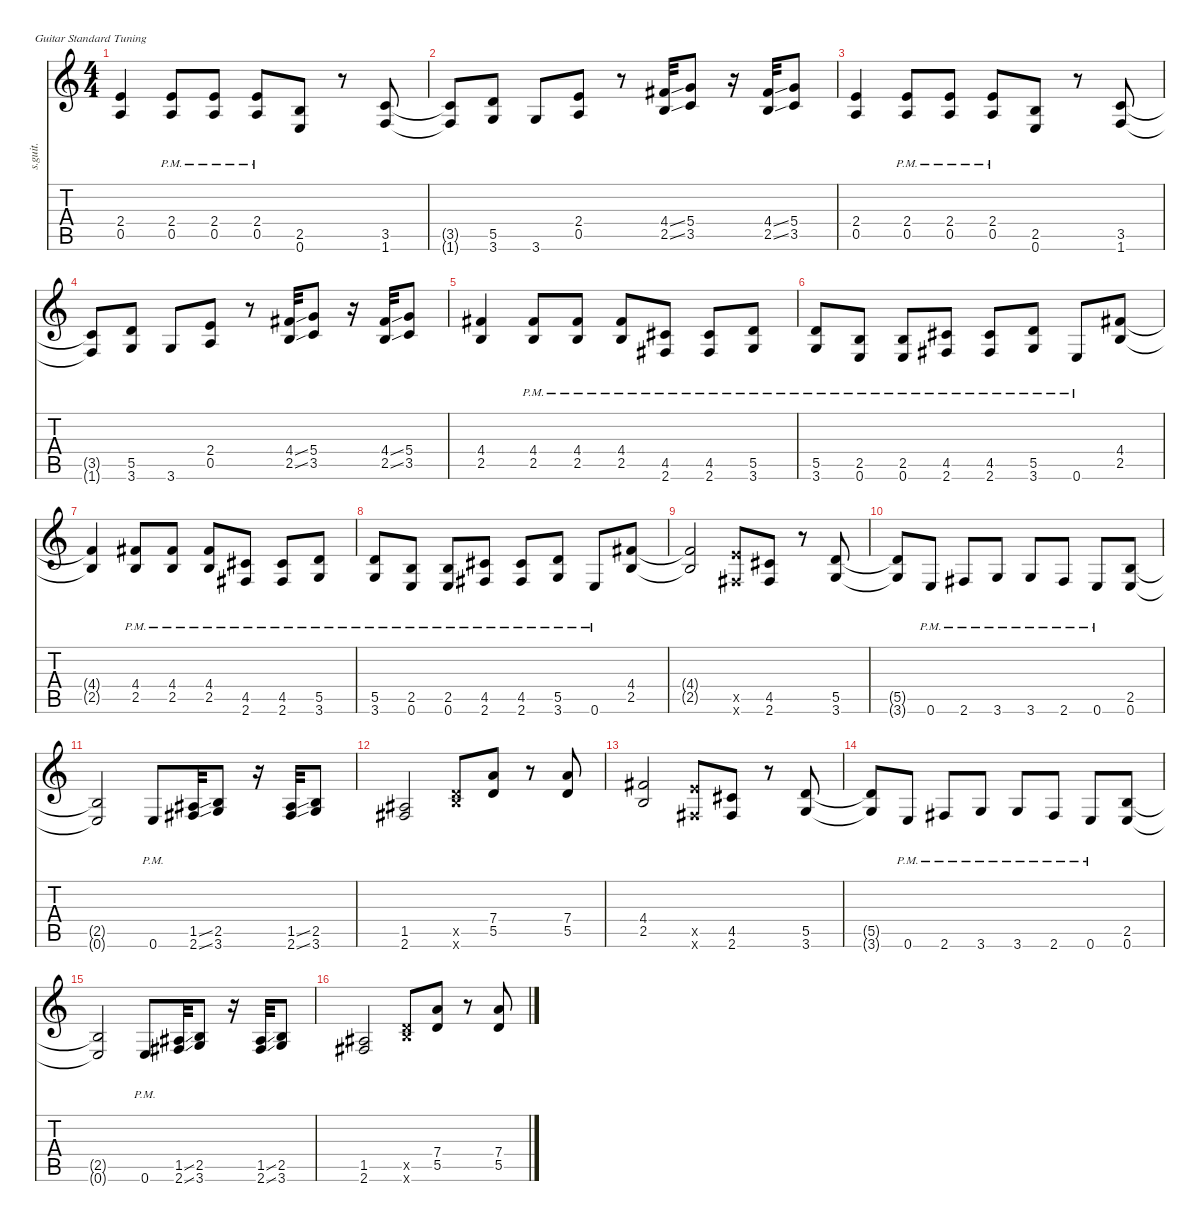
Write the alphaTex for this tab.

\defaultSystemsLayout 4
\hideDynamics
\bracketExtendMode nobrackets
\track ("Dave Mustaine (Rythm Guitar)" "s.guit.") {instrument distortionguitar}
\staff {score tabs}
\tuning (E4 B3 G3 D3 A2 E2)
\ts (4 4)
\tempo (196 hide)
\clef g2
\ks c
(2.4{t} 0.5{t}).4{lyrics (0 "") lyrics (1 "") lyrics (2 "") lyrics (3 "") lyrics (4 "") dy f} (2.4{pm} 0.5{pm}).8{lyrics (0 "") lyrics (1 "") lyrics (2 "") lyrics (3 "") lyrics (4 "")} (2.4{pm} 0.5{pm}).8{lyrics (0 "") lyrics (1 "") lyrics (2 "") lyrics (3 "") lyrics (4 "")} (2.4{pm} 0.5{pm}).8{lyrics (0 "") lyrics (1 "") lyrics (2 "") lyrics (3 "") lyrics (4 "")} (2.5 0.6).8{lyrics (0 "") lyrics (1 "") lyrics (2 "") lyrics (3 "") lyrics (4 "")} r.8 (3.5 1.6).8{lyrics (0 "") lyrics (1 "") lyrics (2 "") lyrics (3 "") lyrics (4 "")} |
(3.5{t} 1.6{t}).8{lyrics (0 "") lyrics (1 "") lyrics (2 "") lyrics (3 "") lyrics (4 "")} (5.5 3.6).8{lyrics (0 "") lyrics (1 "") lyrics (2 "") lyrics (3 "") lyrics (4 "")} 3.6.8{lyrics (0 "") lyrics (1 "") lyrics (2 "") lyrics (3 "") lyrics (4 "")} (2.4 0.5).8{lyrics (0 "") lyrics (1 "") lyrics (2 "") lyrics (3 "") lyrics (4 "")} r.8 (4.4{ss acc #} 2.5{ss}).32{lyrics (0 "") lyrics (1 "") lyrics (2 "") lyrics (3 "") lyrics (4 "")} (5.4 3.5).8{lyrics (0 "") lyrics (1 "") lyrics (2 "") lyrics (3 "") lyrics (4 "")} r.16 (4.4{ss acc #} 2.5{ss}).32{lyrics (0 "") lyrics (1 "") lyrics (2 "") lyrics (3 "") lyrics (4 "")} (5.4 3.5).8{lyrics (0 "") lyrics (1 "") lyrics (2 "") lyrics (3 "") lyrics (4 "")} |
(2.4 0.5).4{lyrics (0 "") lyrics (1 "") lyrics (2 "") lyrics (3 "") lyrics (4 "")} (2.4{pm} 0.5{pm}).8{lyrics (0 "") lyrics (1 "") lyrics (2 "") lyrics (3 "") lyrics (4 "")} (2.4{pm} 0.5{pm}).8{lyrics (0 "") lyrics (1 "") lyrics (2 "") lyrics (3 "") lyrics (4 "")} (2.4{pm} 0.5{pm}).8{lyrics (0 "") lyrics (1 "") lyrics (2 "") lyrics (3 "") lyrics (4 "")} (2.5 0.6).8{lyrics (0 "") lyrics (1 "") lyrics (2 "") lyrics (3 "") lyrics (4 "")} r.8 (3.5 1.6).8{lyrics (0 "") lyrics (1 "") lyrics (2 "") lyrics (3 "") lyrics (4 "")} |
(3.5{t} 1.6{t}).8{lyrics (0 "") lyrics (1 "") lyrics (2 "") lyrics (3 "") lyrics (4 "")} (5.5 3.6).8{lyrics (0 "") lyrics (1 "") lyrics (2 "") lyrics (3 "") lyrics (4 "")} 3.6.8{lyrics (0 "") lyrics (1 "") lyrics (2 "") lyrics (3 "") lyrics (4 "")} (2.4 0.5).8{lyrics (0 "") lyrics (1 "") lyrics (2 "") lyrics (3 "") lyrics (4 "")} r.8 (4.4{ss acc #} 2.5{ss}).32{lyrics (0 "") lyrics (1 "") lyrics (2 "") lyrics (3 "") lyrics (4 "")} (5.4 3.5).8{lyrics (0 "") lyrics (1 "") lyrics (2 "") lyrics (3 "") lyrics (4 "")} r.16 (4.4{ss acc #} 2.5{ss}).32{lyrics (0 "") lyrics (1 "") lyrics (2 "") lyrics (3 "") lyrics (4 "")} (5.4 3.5).8{lyrics (0 "") lyrics (1 "") lyrics (2 "") lyrics (3 "") lyrics (4 "")} |
(4.4{acc #} 2.5).4{lyrics (0 "") lyrics (1 "") lyrics (2 "") lyrics (3 "") lyrics (4 "")} (4.4{pm acc #} 2.5{pm}).8{lyrics (0 "") lyrics (1 "") lyrics (2 "") lyrics (3 "") lyrics (4 "")} (4.4{pm acc #} 2.5{pm}).8{lyrics (0 "") lyrics (1 "") lyrics (2 "") lyrics (3 "") lyrics (4 "")} (4.4{pm acc #} 2.5{pm}).8{lyrics (0 "") lyrics (1 "") lyrics (2 "") lyrics (3 "") lyrics (4 "")} (4.5{pm acc #} 2.6{pm acc #}).8{lyrics (0 "") lyrics (1 "") lyrics (2 "") lyrics (3 "") lyrics (4 "")} (4.5{pm acc #} 2.6{pm acc #}).8{lyrics (0 "") lyrics (1 "") lyrics (2 "") lyrics (3 "") lyrics (4 "")} (5.5{pm} 3.6{pm}).8{lyrics (0 "") lyrics (1 "") lyrics (2 "") lyrics (3 "") lyrics (4 "")} |
(5.5{pm} 3.6{pm}).8{lyrics (0 "") lyrics (1 "") lyrics (2 "") lyrics (3 "") lyrics (4 "")} (2.5{pm} 0.6{pm}).8{lyrics (0 "") lyrics (1 "") lyrics (2 "") lyrics (3 "") lyrics (4 "")} (2.5{pm} 0.6{pm}).8{lyrics (0 "") lyrics (1 "") lyrics (2 "") lyrics (3 "") lyrics (4 "")} (4.5{pm acc #} 2.6{pm acc #}).8{lyrics (0 "") lyrics (1 "") lyrics (2 "") lyrics (3 "") lyrics (4 "")} (4.5{pm acc #} 2.6{pm acc #}).8{lyrics (0 "") lyrics (1 "") lyrics (2 "") lyrics (3 "") lyrics (4 "")} (5.5{pm} 3.6{pm}).8{lyrics (0 "") lyrics (1 "") lyrics (2 "") lyrics (3 "") lyrics (4 "")} 0.6{pm}.8{lyrics (0 "") lyrics (1 "") lyrics (2 "") lyrics (3 "") lyrics (4 "")} (4.4{acc #} 2.5).8{lyrics (0 "") lyrics (1 "") lyrics (2 "") lyrics (3 "") lyrics (4 "")} |
(4.4{t acc #} 2.5{t}).4{lyrics (0 "") lyrics (1 "") lyrics (2 "") lyrics (3 "") lyrics (4 "")} (4.4{pm acc #} 2.5{pm}).8{lyrics (0 "") lyrics (1 "") lyrics (2 "") lyrics (3 "") lyrics (4 "")} (4.4{pm acc #} 2.5{pm}).8{lyrics (0 "") lyrics (1 "") lyrics (2 "") lyrics (3 "") lyrics (4 "")} (4.4{pm acc #} 2.5{pm}).8{lyrics (0 "") lyrics (1 "") lyrics (2 "") lyrics (3 "") lyrics (4 "")} (4.5{pm acc #} 2.6{pm acc #}).8{lyrics (0 "") lyrics (1 "") lyrics (2 "") lyrics (3 "") lyrics (4 "")} (4.5{pm acc #} 2.6{pm acc #}).8{lyrics (0 "") lyrics (1 "") lyrics (2 "") lyrics (3 "") lyrics (4 "")} (5.5{pm} 3.6{pm}).8{lyrics (0 "") lyrics (1 "") lyrics (2 "") lyrics (3 "") lyrics (4 "")} |
(5.5{pm} 3.6{pm}).8{lyrics (0 "") lyrics (1 "") lyrics (2 "") lyrics (3 "") lyrics (4 "")} (2.5{pm} 0.6{pm}).8{lyrics (0 "") lyrics (1 "") lyrics (2 "") lyrics (3 "") lyrics (4 "")} (2.5{pm} 0.6{pm}).8{lyrics (0 "") lyrics (1 "") lyrics (2 "") lyrics (3 "") lyrics (4 "")} (4.5{pm acc #} 2.6{pm acc #}).8{lyrics (0 "") lyrics (1 "") lyrics (2 "") lyrics (3 "") lyrics (4 "")} (4.5{pm acc #} 2.6{pm acc #}).8{lyrics (0 "") lyrics (1 "") lyrics (2 "") lyrics (3 "") lyrics (4 "")} (5.5{pm} 3.6{pm}).8{lyrics (0 "") lyrics (1 "") lyrics (2 "") lyrics (3 "") lyrics (4 "")} 0.6{pm}.8{lyrics (0 "") lyrics (1 "") lyrics (2 "") lyrics (3 "") lyrics (4 "")} (4.4{acc #} 2.5).8{lyrics (0 "") lyrics (1 "") lyrics (2 "") lyrics (3 "") lyrics (4 "")} |
(4.4{t acc #} 2.5{t}).2{lyrics (0 "") lyrics (1 "") lyrics (2 "") lyrics (3 "") lyrics (4 "")} (7.5{x} 2.6{x acc #}).8{lyrics (0 "") lyrics (1 "") lyrics (2 "") lyrics (3 "") lyrics (4 "")} (4.5{acc #} 2.6{acc #}).8{lyrics (0 "") lyrics (1 "") lyrics (2 "") lyrics (3 "") lyrics (4 "")} r.8 (5.5 3.6).8{lyrics (0 "") lyrics (1 "") lyrics (2 "") lyrics (3 "") lyrics (4 "")} |
(5.5{t} 3.6{t}).8{lyrics (0 "") lyrics (1 "") lyrics (2 "") lyrics (3 "") lyrics (4 "")} 0.6{pm}.8{lyrics (0 "") lyrics (1 "") lyrics (2 "") lyrics (3 "") lyrics (4 "")} 2.6{pm acc #}.8{lyrics (0 "") lyrics (1 "") lyrics (2 "") lyrics (3 "") lyrics (4 "")} 3.6{pm}.8{lyrics (0 "") lyrics (1 "") lyrics (2 "") lyrics (3 "") lyrics (4 "")} 3.6{pm}.8{lyrics (0 "") lyrics (1 "") lyrics (2 "") lyrics (3 "") lyrics (4 "")} 2.6{pm acc #}.8{lyrics (0 "") lyrics (1 "") lyrics (2 "") lyrics (3 "") lyrics (4 "")} 0.6{pm}.8{lyrics (0 "") lyrics (1 "") lyrics (2 "") lyrics (3 "") lyrics (4 "")} (2.5 0.6).8{lyrics (0 "") lyrics (1 "") lyrics (2 "") lyrics (3 "") lyrics (4 "")} |
(2.5{t} 0.6{t}).2{lyrics (0 "") lyrics (1 "") lyrics (2 "") lyrics (3 "") lyrics (4 "")} 0.6{pm}.8{lyrics (0 "") lyrics (1 "") lyrics (2 "") lyrics (3 "") lyrics (4 "")} (1.5{ss acc #} 2.6{ss acc #}).32{lyrics (0 "") lyrics (1 "") lyrics (2 "") lyrics (3 "") lyrics (4 "")} (2.5 3.6).8{lyrics (0 "") lyrics (1 "") lyrics (2 "") lyrics (3 "") lyrics (4 "")} r.16 (1.5{ss acc #} 2.6{ss acc #}).32{lyrics (0 "") lyrics (1 "") lyrics (2 "") lyrics (3 "") lyrics (4 "")} (2.5 3.6).8{lyrics (0 "") lyrics (1 "") lyrics (2 "") lyrics (3 "") lyrics (4 "")} |
(1.5{acc #} 2.6{acc #}).2{lyrics (0 "") lyrics (1 "") lyrics (2 "") lyrics (3 "") lyrics (4 "")} (7.6{x} 5.5{x}).8{lyrics (0 "") lyrics (1 "") lyrics (2 "") lyrics (3 "") lyrics (4 "")} (7.4 5.5).8{lyrics (0 "") lyrics (1 "") lyrics (2 "") lyrics (3 "") lyrics (4 "")} r.8 (7.4 5.5).8{lyrics (0 "") lyrics (1 "") lyrics (2 "") lyrics (3 "") lyrics (4 "")} |
(4.4{acc #} 2.5).2{lyrics (0 "") lyrics (1 "") lyrics (2 "") lyrics (3 "") lyrics (4 "")} (7.5{x} 2.6{x acc #}).8{lyrics (0 "") lyrics (1 "") lyrics (2 "") lyrics (3 "") lyrics (4 "")} (4.5{acc #} 2.6{acc #}).8{lyrics (0 "") lyrics (1 "") lyrics (2 "") lyrics (3 "") lyrics (4 "")} r.8 (5.5 3.6).8{lyrics (0 "") lyrics (1 "") lyrics (2 "") lyrics (3 "") lyrics (4 "")} |
(5.5{t} 3.6{t}).8{lyrics (0 "") lyrics (1 "") lyrics (2 "") lyrics (3 "") lyrics (4 "")} 0.6{pm}.8{lyrics (0 "") lyrics (1 "") lyrics (2 "") lyrics (3 "") lyrics (4 "")} 2.6{pm acc #}.8{lyrics (0 "") lyrics (1 "") lyrics (2 "") lyrics (3 "") lyrics (4 "")} 3.6{pm}.8{lyrics (0 "") lyrics (1 "") lyrics (2 "") lyrics (3 "") lyrics (4 "")} 3.6{pm}.8{lyrics (0 "") lyrics (1 "") lyrics (2 "") lyrics (3 "") lyrics (4 "")} 2.6{pm acc #}.8{lyrics (0 "") lyrics (1 "") lyrics (2 "") lyrics (3 "") lyrics (4 "")} 0.6{pm}.8{lyrics (0 "") lyrics (1 "") lyrics (2 "") lyrics (3 "") lyrics (4 "")} (2.5 0.6).8{lyrics (0 "") lyrics (1 "") lyrics (2 "") lyrics (3 "") lyrics (4 "")} |
(2.5{t} 0.6{t}).2{lyrics (0 "") lyrics (1 "") lyrics (2 "") lyrics (3 "") lyrics (4 "")} 0.6{pm}.8{lyrics (0 "") lyrics (1 "") lyrics (2 "") lyrics (3 "") lyrics (4 "")} (1.5{ss acc #} 2.6{ss acc #}).32{lyrics (0 "") lyrics (1 "") lyrics (2 "") lyrics (3 "") lyrics (4 "")} (2.5 3.6).8{lyrics (0 "") lyrics (1 "") lyrics (2 "") lyrics (3 "") lyrics (4 "")} r.16 (1.5{ss acc #} 2.6{ss acc #}).32{lyrics (0 "") lyrics (1 "") lyrics (2 "") lyrics (3 "") lyrics (4 "")} (2.5 3.6).8{lyrics (0 "") lyrics (1 "") lyrics (2 "") lyrics (3 "") lyrics (4 "")} |
(1.5{acc #} 2.6{acc #}).2{lyrics (0 "") lyrics (1 "") lyrics (2 "") lyrics (3 "") lyrics (4 "")} (7.6{x} 5.5{x}).8{lyrics (0 "") lyrics (1 "") lyrics (2 "") lyrics (3 "") lyrics (4 "")} (7.4 5.5).8{lyrics (0 "") lyrics (1 "") lyrics (2 "") lyrics (3 "") lyrics (4 "")} r.8 (7.4 5.5).8{lyrics (0 "") lyrics (1 "") lyrics (2 "") lyrics (3 "") lyrics (4 "")}
